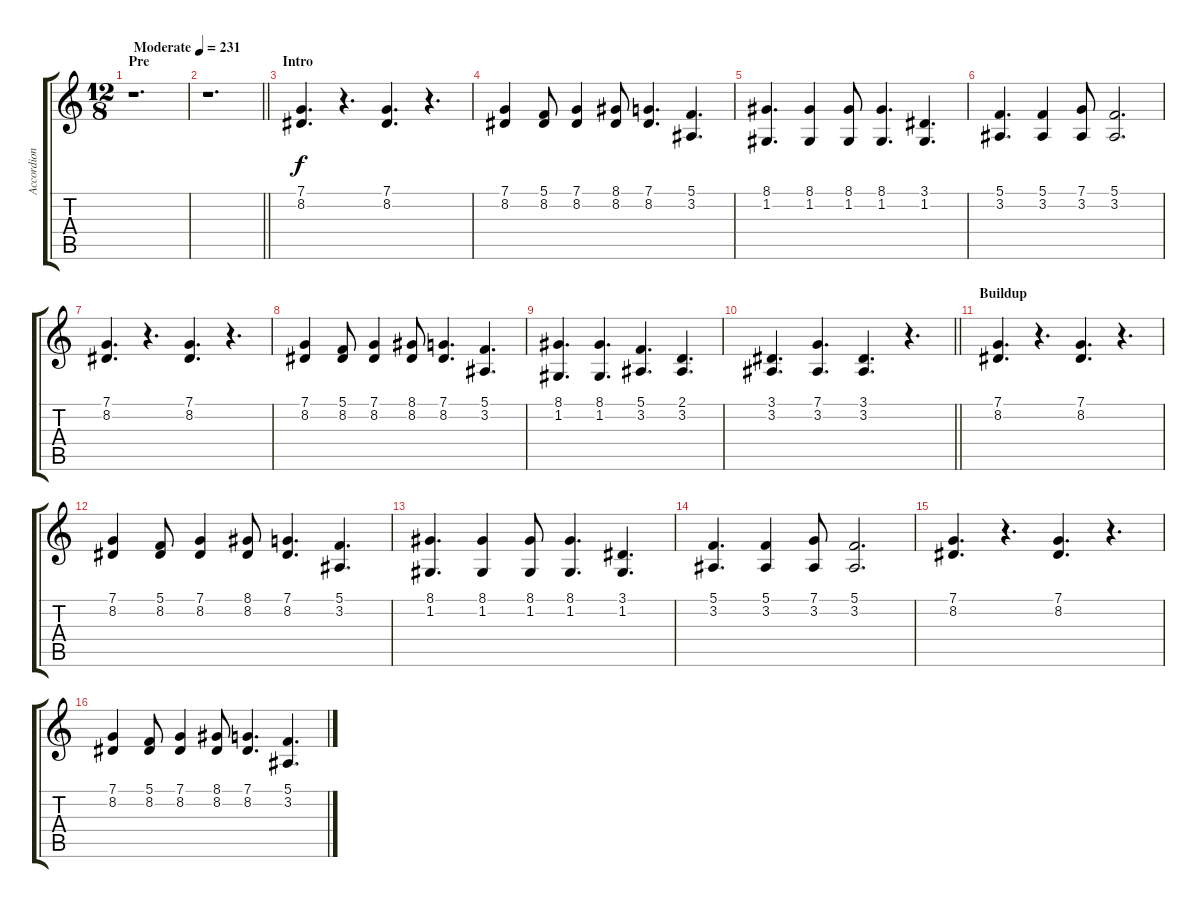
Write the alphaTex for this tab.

\track ("Accordion" "Accordion") {instrument accordion}
\staff {score tabs}
\tuning (C4 G3 Eb3 Bb2 F2 C2) {hide}
\ts (12 8)
\section ("" "Pre")
\tempo (231 "Moderate")
\clef g2
\ks c
r.1{d dy f instrument accordion} |
\barLineRight lightlight
r.1{d} |
\section ("" "Intro")
(7.1 8.2).4{d} r.4{d} (7.1 8.2).4{d} r.4{d} |
(7.1 8.2).4 (5.1 8.2).8 (7.1 8.2).4 (8.1 8.2).8 (7.1 8.2).4{d} (5.1 3.2).4{d} |
(8.1 1.2).4{d} (8.1 1.2).4 (8.1 1.2).8 (8.1 1.2).4{d} (3.1 1.2).4{d} |
(5.1 3.2).4{d} (5.1 3.2).4 (7.1 3.2).8 (5.1 3.2).2{d} |
(7.1 8.2).4{d} r.4{d} (7.1 8.2).4{d} r.4{d} |
(7.1 8.2).4 (5.1 8.2).8 (7.1 8.2).4 (8.1 8.2).8 (7.1 8.2).4{d} (5.1 3.2).4{d} |
(8.1 1.2).4{d} (8.1 1.2).4{d} (5.1 3.2).4{d} (2.1 3.2).4{d} |
\barLineRight lightlight
(3.1 3.2).4{d} (7.1 3.2).4{d} (3.1 3.2).4{d} r.4{d} |
\section ("" "Buildup")
(7.1 8.2).4{d} r.4{d} (7.1 8.2).4{d} r.4{d} |
(7.1 8.2).4 (5.1 8.2).8 (7.1 8.2).4 (8.1 8.2).8 (7.1 8.2).4{d} (5.1 3.2).4{d} |
(8.1 1.2).4{d} (8.1 1.2).4 (8.1 1.2).8 (8.1 1.2).4{d} (3.1 1.2).4{d} |
(5.1 3.2).4{d} (5.1 3.2).4 (7.1 3.2).8 (5.1 3.2).2{d} |
(7.1 8.2).4{d} r.4{d} (7.1 8.2).4{d} r.4{d} |
(7.1 8.2).4 (5.1 8.2).8 (7.1 8.2).4 (8.1 8.2).8 (7.1 8.2).4{d} (5.1 3.2).4{d}
